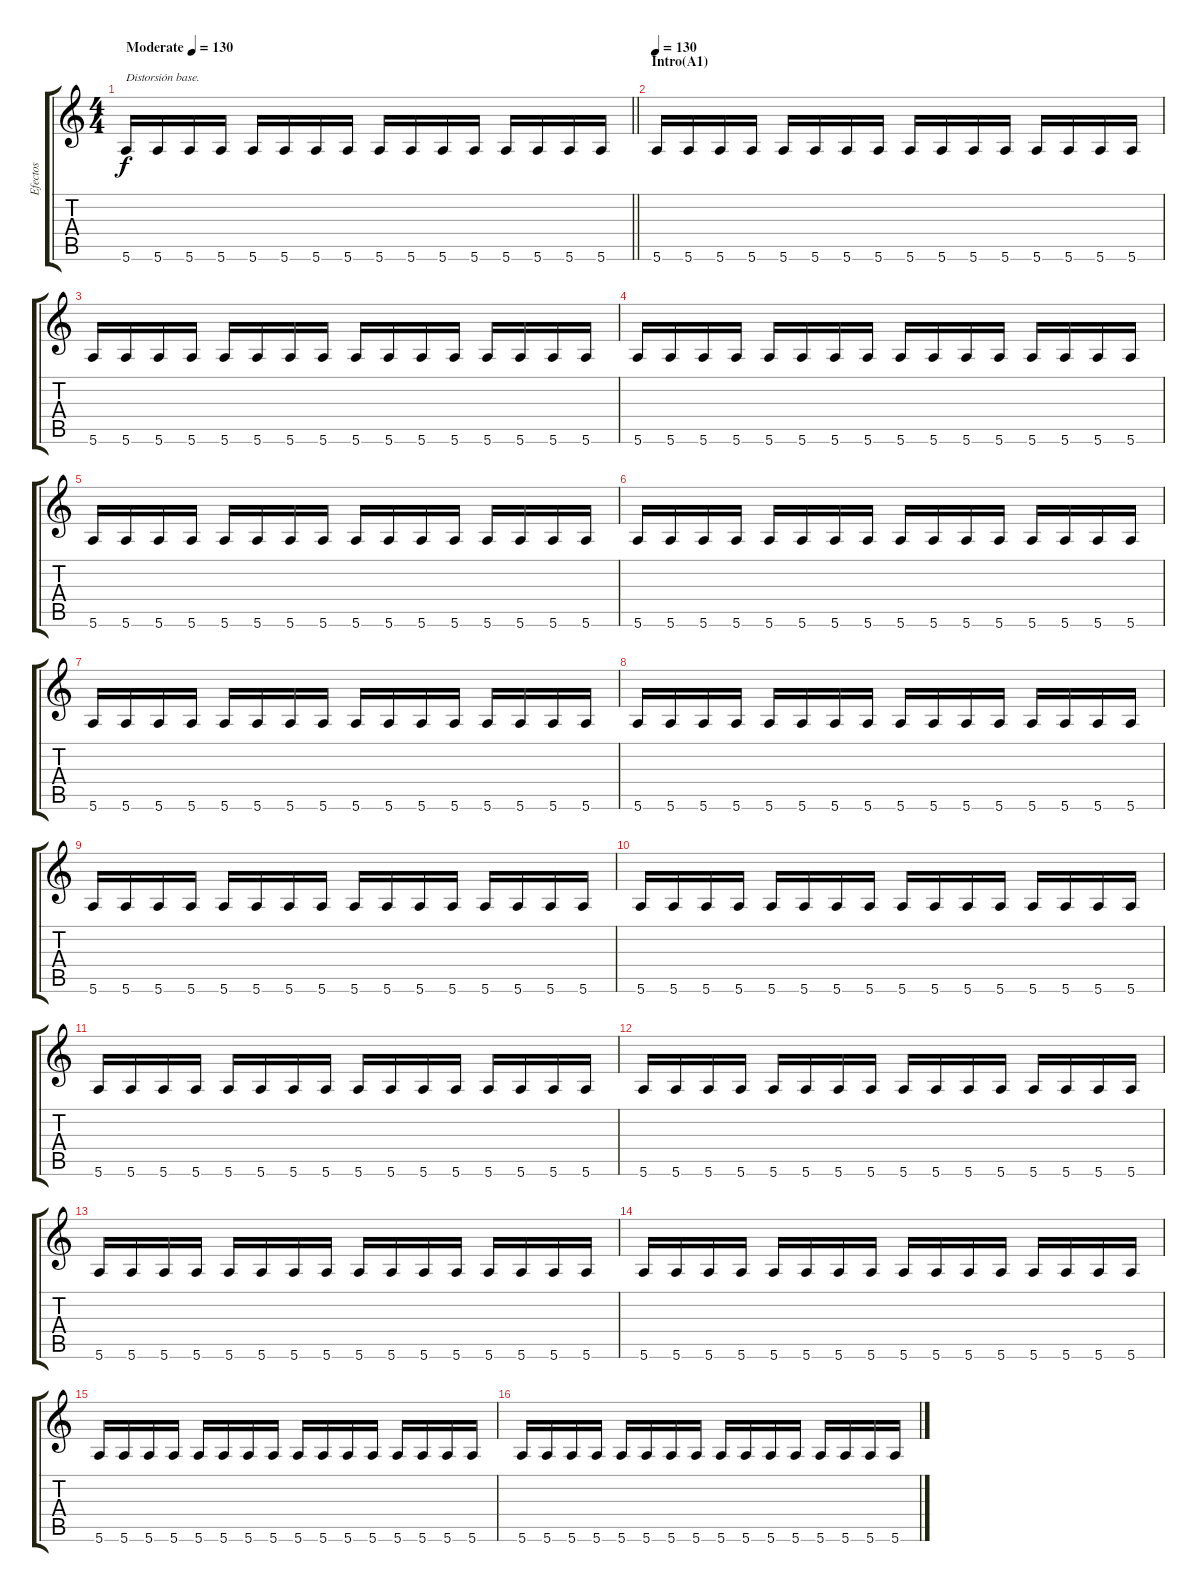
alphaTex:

\track ("Efectos" "Efectos") {instrument overdrivenguitar}
\staff {score tabs}
\tuning (E4 B3 G3 D3 A2 E2) {hide}
\ts (4 4)
\tempo (130 "Moderate")
\clef g2
\barLineRight lightlight
\ks c
5.6.16{txt "Distorsión base." dy f instrument seashore} 5.6.16 5.6.16 5.6.16 5.6.16 5.6.16 5.6.16 5.6.16 5.6.16 5.6.16 5.6.16 5.6.16 5.6.16 5.6.16 5.6.16 5.6.16 |
\section ("" "Intro(A1)")
\tempo 130
5.6.16 5.6.16 5.6.16 5.6.16 5.6.16 5.6.16 5.6.16 5.6.16 5.6.16 5.6.16 5.6.16 5.6.16 5.6.16 5.6.16 5.6.16 5.6.16 |
5.6.16 5.6.16 5.6.16 5.6.16 5.6.16 5.6.16 5.6.16 5.6.16 5.6.16 5.6.16 5.6.16 5.6.16 5.6.16 5.6.16 5.6.16 5.6.16 |
5.6.16 5.6.16 5.6.16 5.6.16 5.6.16 5.6.16 5.6.16 5.6.16 5.6.16 5.6.16 5.6.16 5.6.16 5.6.16 5.6.16 5.6.16 5.6.16 |
5.6.16 5.6.16 5.6.16 5.6.16 5.6.16 5.6.16 5.6.16 5.6.16 5.6.16 5.6.16 5.6.16 5.6.16 5.6.16 5.6.16 5.6.16 5.6.16 |
5.6.16 5.6.16 5.6.16 5.6.16 5.6.16 5.6.16 5.6.16 5.6.16 5.6.16 5.6.16 5.6.16 5.6.16 5.6.16 5.6.16 5.6.16 5.6.16 |
5.6.16 5.6.16 5.6.16 5.6.16 5.6.16 5.6.16 5.6.16 5.6.16 5.6.16 5.6.16 5.6.16 5.6.16 5.6.16 5.6.16 5.6.16 5.6.16 |
5.6.16 5.6.16 5.6.16 5.6.16 5.6.16 5.6.16 5.6.16 5.6.16 5.6.16 5.6.16 5.6.16 5.6.16 5.6.16 5.6.16 5.6.16 5.6.16 |
5.6.16 5.6.16 5.6.16 5.6.16 5.6.16 5.6.16 5.6.16 5.6.16 5.6.16 5.6.16 5.6.16 5.6.16 5.6.16 5.6.16 5.6.16 5.6.16 |
5.6.16 5.6.16 5.6.16 5.6.16 5.6.16 5.6.16 5.6.16 5.6.16 5.6.16 5.6.16 5.6.16 5.6.16 5.6.16 5.6.16 5.6.16 5.6.16 |
5.6.16 5.6.16 5.6.16 5.6.16 5.6.16 5.6.16 5.6.16 5.6.16 5.6.16 5.6.16 5.6.16 5.6.16 5.6.16 5.6.16 5.6.16 5.6.16 |
5.6.16 5.6.16 5.6.16 5.6.16 5.6.16 5.6.16 5.6.16 5.6.16 5.6.16 5.6.16 5.6.16 5.6.16 5.6.16 5.6.16 5.6.16 5.6.16 |
5.6.16 5.6.16 5.6.16 5.6.16 5.6.16 5.6.16 5.6.16 5.6.16 5.6.16 5.6.16 5.6.16 5.6.16 5.6.16 5.6.16 5.6.16 5.6.16 |
5.6.16 5.6.16 5.6.16 5.6.16 5.6.16 5.6.16 5.6.16 5.6.16 5.6.16 5.6.16 5.6.16 5.6.16 5.6.16 5.6.16 5.6.16 5.6.16 |
5.6.16 5.6.16 5.6.16 5.6.16 5.6.16 5.6.16 5.6.16 5.6.16 5.6.16 5.6.16 5.6.16 5.6.16 5.6.16 5.6.16 5.6.16 5.6.16 |
5.6.16 5.6.16 5.6.16 5.6.16 5.6.16 5.6.16 5.6.16 5.6.16 5.6.16 5.6.16 5.6.16 5.6.16 5.6.16 5.6.16 5.6.16 5.6.16
